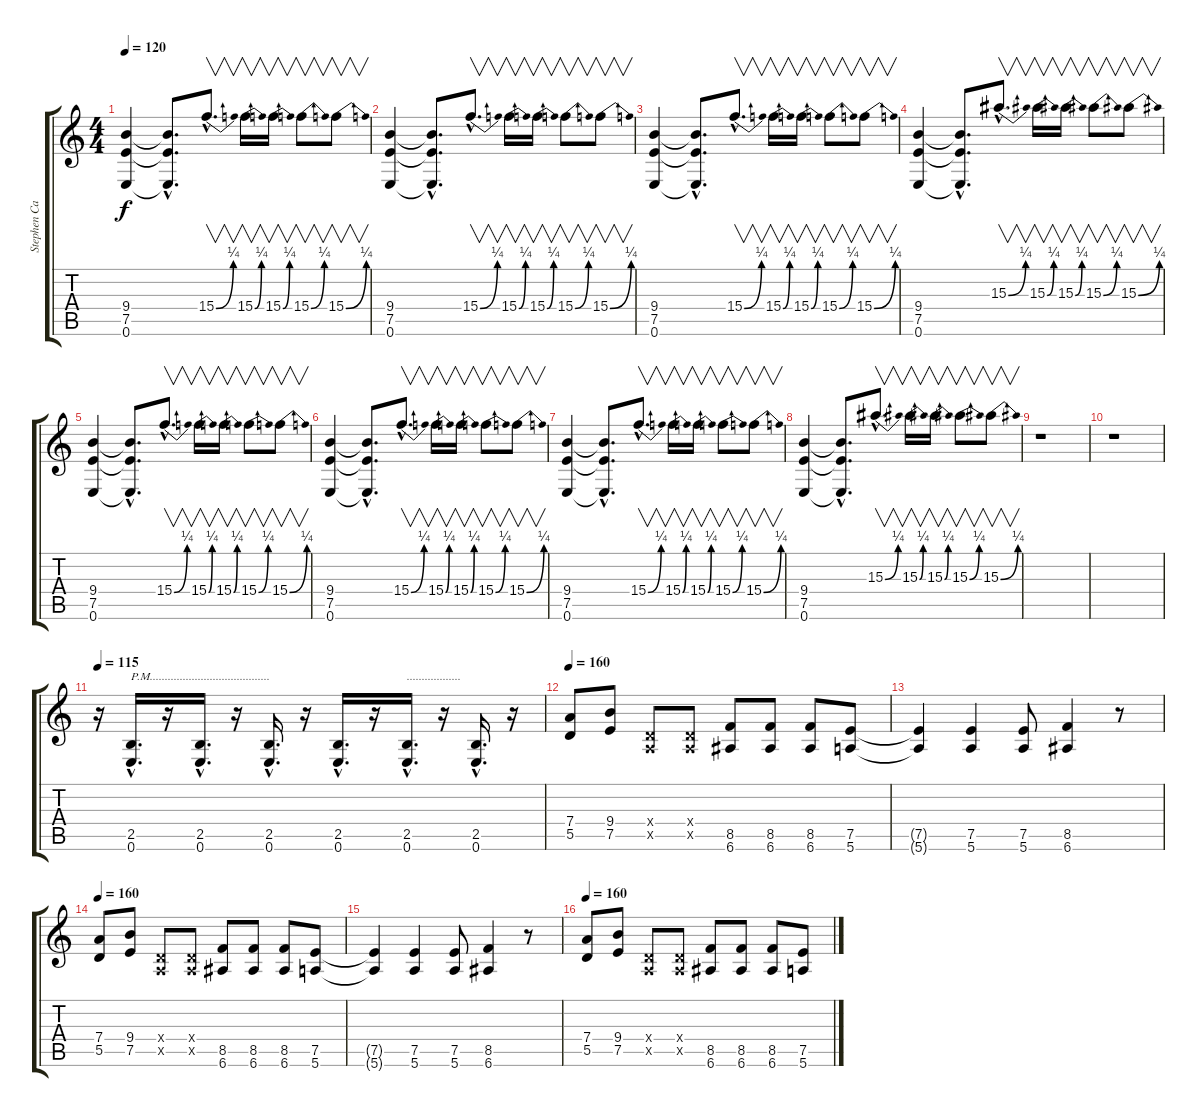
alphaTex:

\track ("Stephen Carpenter" "Stephen Ca") {instrument distortionguitar}
\staff {score tabs}
\tuning (E4 B3 G3 D3 A2 E2) {hide}
\ts (4 4)
\tempo 120
\clef g2
\ks c
(9.4 7.5 0.6).4{dy f} (9.4{hac t} 7.5{hac t} 0.6{hac t}).8{d} 15.4{be (bend 0 0 60 1) hac}.8{v d} 15.4{be (bend 0 0 60 1)}.16{v} 15.4{be (bend 0 0 60 1)}.16{v} 15.4{be (bend 0 0 60 1)}.8{v} 15.4{be (bend 0 0 60 1)}.8{v} |
(9.4 7.5 0.6).4 (9.4{hac t} 7.5{hac t} 0.6{hac t}).8{d} 15.4{be (bend 0 0 60 1) hac}.8{v d} 15.4{be (bend 0 0 60 1)}.16{v} 15.4{be (bend 0 0 60 1)}.16{v} 15.4{be (bend 0 0 60 1)}.8{v} 15.4{be (bend 0 0 60 1)}.8{v} |
(9.4 7.5 0.6).4 (9.4{hac t} 7.5{hac t} 0.6{hac t}).8{d} 15.4{be (bend 0 0 60 1) hac}.8{v d} 15.4{be (bend 0 0 60 1)}.16{v} 15.4{be (bend 0 0 60 1)}.16{v} 15.4{be (bend 0 0 60 1)}.8{v} 15.4{be (bend 0 0 60 1)}.8{v} |
(9.4 7.5 0.6).4 (9.4{hac t} 7.5{hac t} 0.6{hac t}).8{d} 15.3{be (bend 0 0 60 1) hac}.8{v d} 15.3{be (bend 0 0 60 1)}.16{v} 15.3{be (bend 0 0 60 1)}.16{v} 15.3{be (bend 0 0 60 1)}.8{v} 15.3{be (bend 0 0 60 1)}.8{v} |
(9.4 7.5 0.6).4 (9.4{hac t} 7.5{hac t} 0.6{hac t}).8{d} 15.4{be (bend 0 0 60 1) hac}.8{v d} 15.4{be (bend 0 0 60 1)}.16{v} 15.4{be (bend 0 0 60 1)}.16{v} 15.4{be (bend 0 0 60 1)}.8{v} 15.4{be (bend 0 0 60 1)}.8{v} |
(9.4 7.5 0.6).4 (9.4{hac t} 7.5{hac t} 0.6{hac t}).8{d} 15.4{be (bend 0 0 60 1) hac}.8{v d} 15.4{be (bend 0 0 60 1)}.16{v} 15.4{be (bend 0 0 60 1)}.16{v} 15.4{be (bend 0 0 60 1)}.8{v} 15.4{be (bend 0 0 60 1)}.8{v} |
(9.4 7.5 0.6).4 (9.4{hac t} 7.5{hac t} 0.6{hac t}).8{d} 15.4{be (bend 0 0 60 1) hac}.8{v d} 15.4{be (bend 0 0 60 1)}.16{v} 15.4{be (bend 0 0 60 1)}.16{v} 15.4{be (bend 0 0 60 1)}.8{v} 15.4{be (bend 0 0 60 1)}.8{v} |
(9.4 7.5 0.6).4 (9.4{hac t} 7.5{hac t} 0.6{hac t}).8{d} 15.3{be (bend 0 0 60 1) hac}.8{v d} 15.3{be (bend 0 0 60 1)}.16{v} 15.3{be (bend 0 0 60 1)}.16{v} 15.3{be (bend 0 0 60 1)}.8{v} 15.3{be (bend 0 0 60 1)}.8{v} |
r.1 |
r.1 |
\tempo 115
r.16 (2.5{hac} 0.6{hac}).16{d txt "P.M........................................"} r.16 (2.5{hac} 0.6{hac}).16{d} r.16 (2.5{hac} 0.6{hac}).16{d} r.16 (2.5{hac} 0.6{hac}).16{d} r.16 (2.5{hac} 0.6{hac}).16{d txt ".................."} r.16 (2.5{hac} 0.6{hac}).16{d} r.16 |
\tempo 160
(7.4 5.5).8 (9.4 7.5).8 (0.4{x} 0.5{x}).8 (0.4{x} 0.5{x}).8 (8.5 6.6).8 (8.5 6.6).8 (8.5 6.6).8 (7.5 5.6).8 |
(7.5{t} 5.6{t}).4 (7.5 5.6).4 (7.5 5.6).8 (8.5 6.6).4 r.8 |
\tempo 160
(7.4 5.5).8 (9.4 7.5).8 (0.4{x} 0.5{x}).8 (0.4{x} 0.5{x}).8 (8.5 6.6).8 (8.5 6.6).8 (8.5 6.6).8 (7.5 5.6).8 |
(7.5{t} 5.6{t}).4 (7.5 5.6).4 (7.5 5.6).8 (8.5 6.6).4 r.8 |
\tempo 160
(7.4 5.5).8 (9.4 7.5).8 (0.4{x} 0.5{x}).8 (0.4{x} 0.5{x}).8 (8.5 6.6).8 (8.5 6.6).8 (8.5 6.6).8 (7.5 5.6).8
